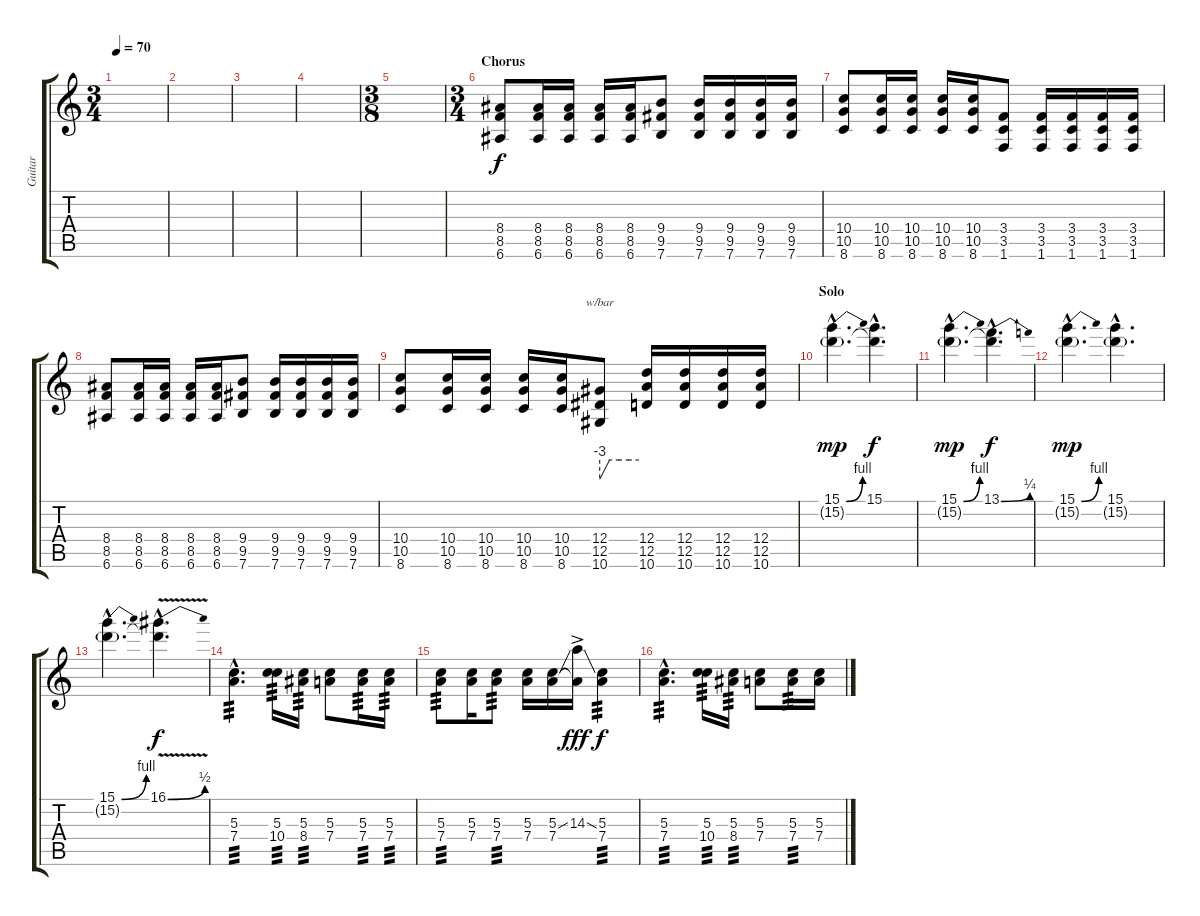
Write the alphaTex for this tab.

\track ("Guitar" "Guitar") {instrument overdrivenguitar}
\staff {score tabs}
\tuning (E4 B3 G3 D3 A2 E2) {hide}
\ts (3 4)
\tempo 70
\clef g2
\ks c
|
|
|
|
\ts (3 8)
|
\ts (3 4)
\section ("" "Chorus")
(8.4 8.5 6.6).8 (8.4 8.5 6.6).16 (8.4 8.5 6.6).16 (8.4 8.5 6.6).16 (8.4 8.5 6.6).16 (9.4 9.5 7.6).8 (9.4 9.5 7.6).16 (9.4 9.5 7.6).16 (9.4 9.5 7.6).16 (9.4 9.5 7.6).16 |
(10.4 10.5 8.6).8 (10.4 10.5 8.6).16 (10.4 10.5 8.6).16 (10.4 10.5 8.6).16 (10.4 10.5 8.6).16 (3.4 3.5 1.6).8 (3.4 3.5 1.6).16 (3.4 3.5 1.6).16 (3.4 3.5 1.6).16 (3.4 3.5 1.6).16 |
(8.4 8.5 6.6).8 (8.4 8.5 6.6).16 (8.4 8.5 6.6).16 (8.4 8.5 6.6).16 (8.4 8.5 6.6).16 (9.4 9.5 7.6).8 (9.4 9.5 7.6).16 (9.4 9.5 7.6).16 (9.4 9.5 7.6).16 (9.4 9.5 7.6).16 |
(10.4 10.5 8.6).8 (10.4 10.5 8.6).16 (10.4 10.5 8.6).16 (10.4 10.5 8.6).16 (10.4 10.5 8.6).16 (12.4 12.5 10.6).8{tbe (custom default 0 -12 15 0 30 0 45 0 60 0)} (12.4 12.5 10.6).16 (12.4 12.5 10.6).16 (12.4 12.5 10.6).16 (12.4 12.5 10.6).16 |
\section ("" "Solo")
(15.1{be (bend 0 0 60 4) hac} 15.2{g hac}).4{d dy mp} (15.1{hac} 15.2{hac t}).4{d dy f} |
(15.1{be (bend 0 0 60 4) hac} 15.2{g hac}).4{d dy mp} (13.1{be (bend 0 0 60 1) hac} 15.2{hac t}).4{d dy f} |
(15.1{be (bend 0 0 60 4) hac} 15.2{g hac}).4{d dy mp} (15.1{hac} 15.2{g hac}).4{d} |
(15.1{be (bend 0 0 60 4) hac} 15.2{g hac}).4{d} (16.1{be (bend 0 0 60 2) v hac} 15.2{hac t}).4{d dy f} |
(5.3{hac} 7.4{hac}).4{d tp 3} (5.3 10.4).16{tp 3} (5.3 8.4).16{tp 3} (5.3 7.4).8 (5.3 7.4).16{tp 3} (5.3 7.4).16{tp 3} |
(5.3 7.4).8{tp 3} (5.3 7.4).16 (5.3 7.4).8{tp 3} (5.3 7.4).16 (5.3{ss} 7.4).16 (14.3{ss ac} 7.4{t}).16{dy fff} (5.3 7.4).4{tp 3 dy f} |
(5.3{hac} 7.4{hac}).4{d tp 3} (5.3 10.4).16{tp 3} (5.3 8.4).16{tp 3} (5.3 7.4).8 (5.3 7.4).16{tp 3} (5.3 7.4).16
